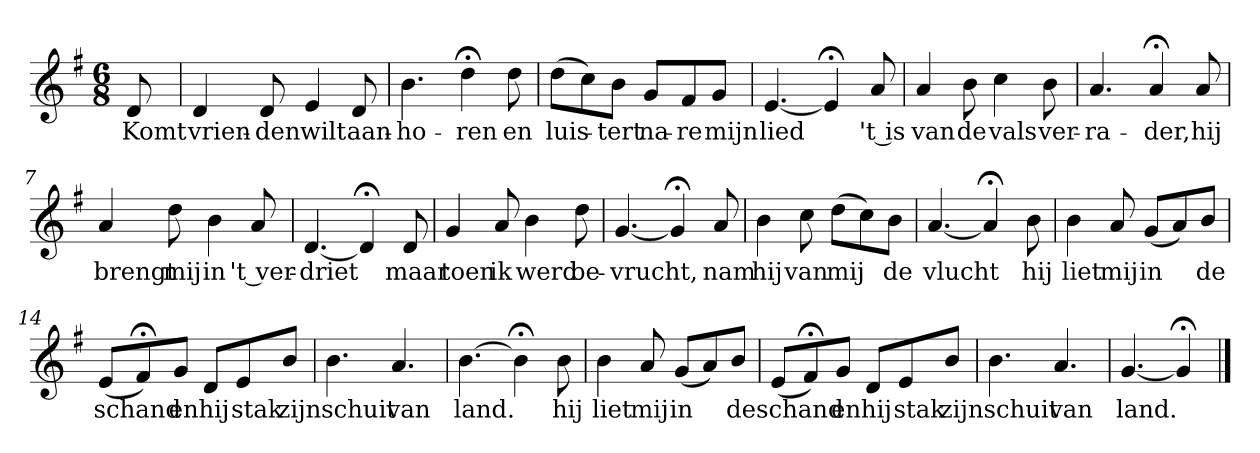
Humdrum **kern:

**kern	**text
*part1	*part1
*staff1	*staff1
*k[f#]	*
*G:	*
*M6/8	*
*MM120	*
=	=
8d	Komt
=1	=1
4d	vrien-
8d	-den
4e	wilt
8d	aan-
=2	=2
4.b	-ho-
4dd;<	-ren
8dd	en
=3	=3
(8ddL	luis-
8cc)	.
8bJ	-tert
8gL	na-
8f#	-re
8gJ	mijn
=4	=4
[4.e	lied
4e;<]	.
8a	't is
=5	=5
4a	van
8b	de
4cc	vals
8b	ver-
=6	=6
4.a	-ra-
4a;<	-der,
8a	hij
=7	=7
4a	brengt
8dd	mij
4b	in
8a	't ver-
=8	=8
[4.d	-driet
4d;<]	.
8d	maar
=9	=9
4g	toen
8a	ik
4b	werd
8dd	be-
=10	=10
[4.g	-vrucht,
4g;<]	.
8a	nam
=11	=11
4b	hij
8cc	van
(8ddL	mij
8cc)	.
8bJ	de
=12	=12
[4.a	vlucht
4a;<]	.
8b	hij
=13	=13
4b	liet
8a	mij
(8gL	in
8a)	.
8bJ	de
=14	=14
(8eL	schand
8f#;<)	.
8gJ	en
8dL	hij
8e	stak
8bJ	zijn
=15	=15
4.b	schuit
4.a	van
=16	=16
[4.b	land.
4b;<]	.
8b	hij
=17	=17
4b	liet
8a	mij
(8gL	in
8a)	.
8bJ	de
=18	=18
(8eL	schand
8f#;<)	.
8gJ	en
8dL	hij
8e	stak
8bJ	zijn
=19	=19
4.b	schuit
4.a	van
=20	=20
[4.g	land.
4g;<]	.
==	==
*-	*-
